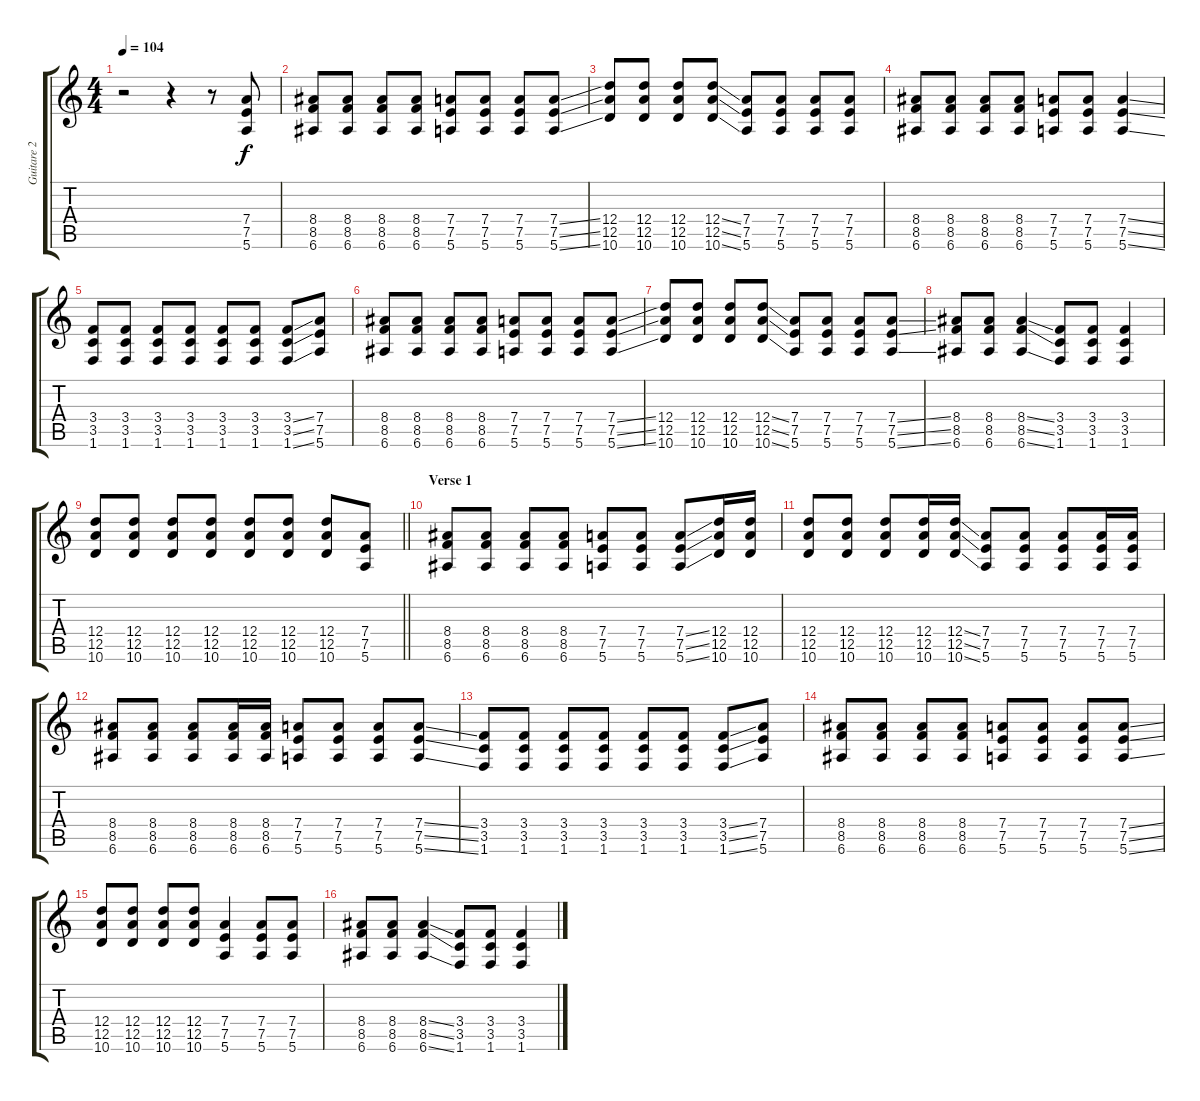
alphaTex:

\track ("Guitare 2" "Guitare 2") {instrument distortionguitar}
\staff {score tabs}
\tuning (E4 B3 G3 D3 A2 E2) {hide}
\ts (4 4)
\tempo 104
\clef g2
\ks c
r.2{dy f instrument distortionguitar} r.4 r.8 (7.4 7.5 5.6).8 |
(8.4 8.5 6.6).8 (8.4 8.5 6.6).8 (8.4 8.5 6.6).8 (8.4 8.5 6.6).8 (7.4 7.5 5.6).8 (7.4 7.5 5.6).8 (7.4 7.5 5.6).8 (7.4{ss} 7.5{ss} 5.6{ss}).8 |
(12.4 12.5 10.6).8 (12.4 12.5 10.6).8 (12.4 12.5 10.6).8 (12.4{ss} 12.5{ss} 10.6{ss}).8 (7.4 7.5 5.6).8 (7.4 7.5 5.6).8 (7.4 7.5 5.6).8 (7.4 7.5 5.6).8 |
(8.4 8.5 6.6).8 (8.4 8.5 6.6).8 (8.4 8.5 6.6).8 (8.4 8.5 6.6).8 (7.4 7.5 5.6).8 (7.4 7.5 5.6).8 (7.4{ss} 7.5{ss} 5.6{ss}).4 |
(3.4 3.5 1.6).8 (3.4 3.5 1.6).8 (3.4 3.5 1.6).8 (3.4 3.5 1.6).8 (3.4 3.5 1.6).8 (3.4 3.5 1.6).8 (3.4{ss} 3.5{ss} 1.6{ss}).8 (7.4 7.5 5.6).8 |
(8.4 8.5 6.6).8 (8.4 8.5 6.6).8 (8.4 8.5 6.6).8 (8.4 8.5 6.6).8 (7.4 7.5 5.6).8 (7.4 7.5 5.6).8 (7.4 7.5 5.6).8 (7.4{ss} 7.5{ss} 5.6{ss}).8 |
(12.4 12.5 10.6).8 (12.4 12.5 10.6).8 (12.4 12.5 10.6).8 (12.4{ss} 12.5{ss} 10.6{ss}).8 (7.4 7.5 5.6).8 (7.4 7.5 5.6).8 (7.4 7.5 5.6).8 (7.4{ss} 7.5{ss} 5.6{ss}).8 |
(8.4 8.5 6.6).8 (8.4 8.5 6.6).8 (8.4{ss} 8.5{ss} 6.6{ss}).4 (3.4 3.5 1.6).8 (3.4 3.5 1.6).8 (3.4 3.5 1.6).4 |
\barLineRight lightlight
(12.4 12.5 10.6).8 (12.4 12.5 10.6).8 (12.4 12.5 10.6).8 (12.4 12.5 10.6).8 (12.4 12.5 10.6).8 (12.4 12.5 10.6).8 (12.4 12.5 10.6).8 (7.4 7.5 5.6).8 |
\section ("" "Verse 1")
(8.4 8.5 6.6).8 (8.4 8.5 6.6).8 (8.4 8.5 6.6).8 (8.4 8.5 6.6).8 (7.4 7.5 5.6).8 (7.4 7.5 5.6).8 (7.4{ss} 7.5{ss} 5.6{ss}).8 (12.4 12.5 10.6).16 (12.4 12.5 10.6).16 |
(12.4 12.5 10.6).8 (12.4 12.5 10.6).8 (12.4 12.5 10.6).8 (12.4 12.5 10.6).16 (12.4{ss} 12.5{ss} 10.6{ss}).16 (7.4 7.5 5.6).8 (7.4 7.5 5.6).8 (7.4 7.5 5.6).8 (7.4 7.5 5.6).16 (7.4 7.5 5.6).16 |
(8.4 8.5 6.6).8 (8.4 8.5 6.6).8 (8.4 8.5 6.6).8 (8.4 8.5 6.6).16 (8.4 8.5 6.6).16 (7.4 7.5 5.6).8 (7.4 7.5 5.6).8 (7.4 7.5 5.6).8 (7.4{ss} 7.5{ss} 5.6{ss}).8 |
(3.4 3.5 1.6).8 (3.4 3.5 1.6).8 (3.4 3.5 1.6).8 (3.4 3.5 1.6).8 (3.4 3.5 1.6).8 (3.4 3.5 1.6).8 (3.4{ss} 3.5{ss} 1.6{ss}).8 (7.4 7.5 5.6).8 |
(8.4 8.5 6.6).8 (8.4 8.5 6.6).8 (8.4 8.5 6.6).8 (8.4 8.5 6.6).8 (7.4 7.5 5.6).8 (7.4 7.5 5.6).8 (7.4 7.5 5.6).8 (7.4{ss} 7.5{ss} 5.6{ss}).8 |
(12.4 12.5 10.6).8 (12.4 12.5 10.6).8 (12.4 12.5 10.6).8 (12.4 12.5 10.6).8 (7.4 7.5 5.6).4 (7.4 7.5 5.6).8 (7.4 7.5 5.6).8 |
(8.4 8.5 6.6).8 (8.4 8.5 6.6).8 (8.4{ss} 8.5{ss} 6.6{ss}).4 (3.4 3.5 1.6).8 (3.4 3.5 1.6).8 (3.4{ss} 3.5{ss} 1.6{ss}).4
